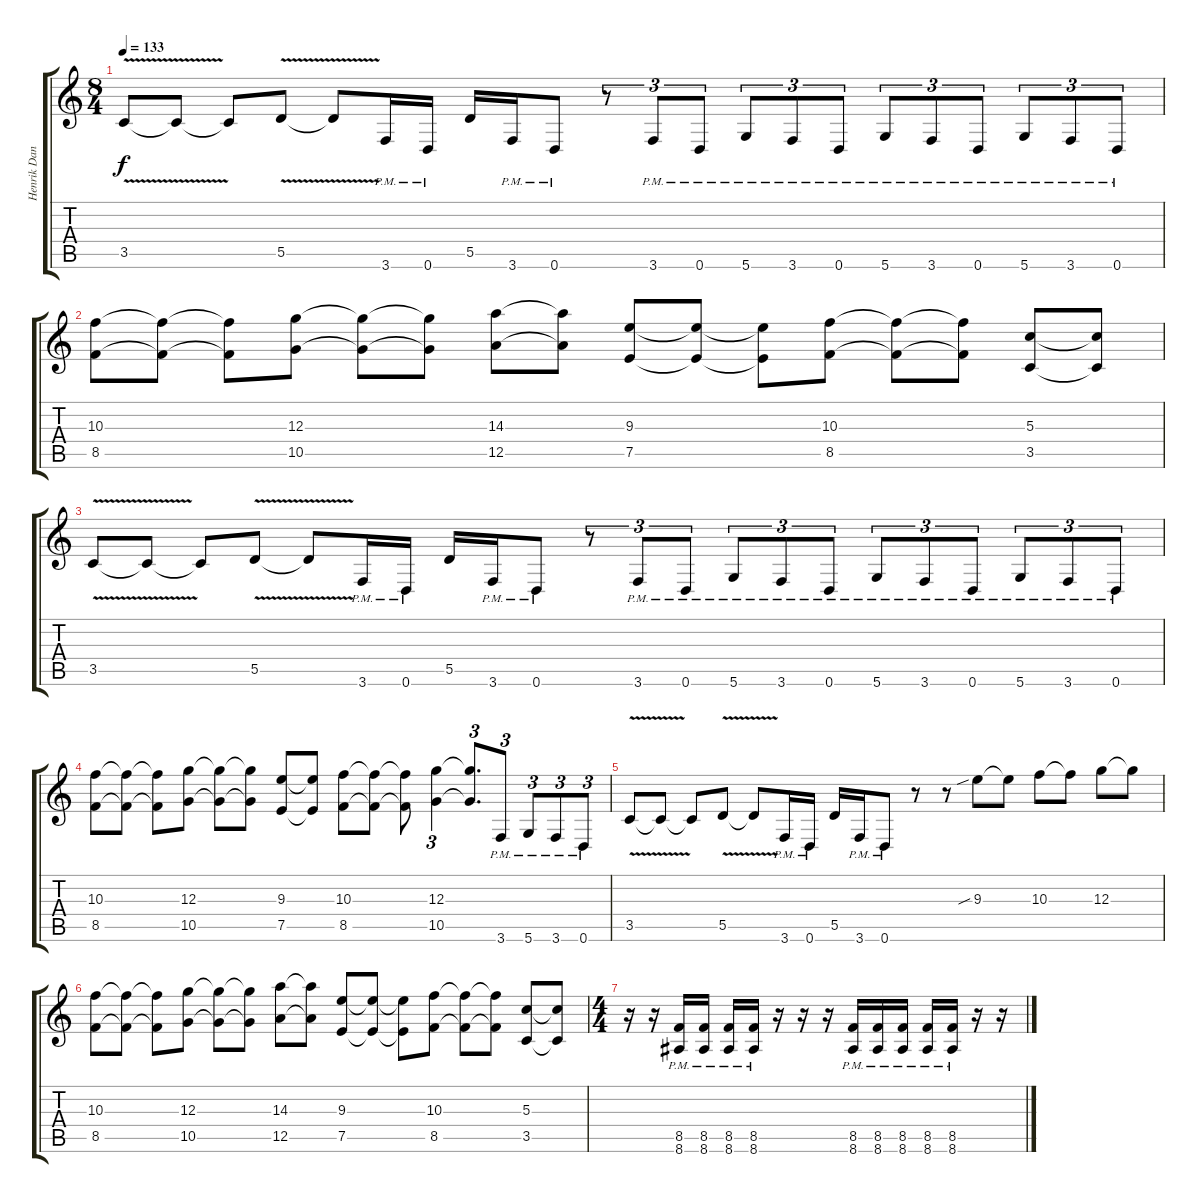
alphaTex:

\track ("Henrik Danhage" "Henrik Dan") {instrument distortionguitar}
\staff {score tabs}
\tuning (E4 B3 G3 D3 A2 D2) {hide}
\ts (8 4)
\tempo 133
\clef g2
\ks c
3.5{v}.8{dy f} 3.5{t}.8 3.5{t}.8 5.5{v}.8 5.5{t}.8 3.6{pm}.16 0.6{pm}.16 5.5.16 3.6{pm}.16 0.6{pm}.8 r.8{tu (3 2)} 3.6{pm}.8{tu (3 2)} 0.6{pm}.8{tu (3 2)} 5.6{pm}.8{tu (3 2)} 3.6{pm}.8{tu (3 2)} 0.6{pm}.8{tu (3 2)} 5.6{pm}.8{tu (3 2)} 3.6{pm}.8{tu (3 2)} 0.6{pm}.8{tu (3 2)} 5.6{pm}.8{tu (3 2)} 3.6{pm}.8{tu (3 2)} 0.6{pm}.8{tu (3 2)} |
(10.3 8.5).8 (10.3{t} 8.5{t}).8 (10.3{t} 8.5{t}).8 (12.3 10.5).8 (12.3{t} 10.5{t}).8 (12.3{t} 10.5{t}).8 (14.3 12.5).8 (14.3{t} 12.5{t}).8 (9.3 7.5).8 (9.3{t} 7.5{t}).8 (9.3{t} 7.5{t}).8 (10.3 8.5).8 (10.3{t} 8.5{t}).8 (10.3{t} 8.5{t}).8 (5.3 3.5).8 (5.3{t} 3.5{t}).8 |
3.5{v}.8 3.5{t}.8 3.5{t}.8 5.5{v}.8 5.5{t}.8 3.6{pm}.16 0.6{pm}.16 5.5.16 3.6{pm}.16 0.6{pm}.8 r.8{tu (3 2)} 3.6{pm}.8{tu (3 2)} 0.6{pm}.8{tu (3 2)} 5.6{pm}.8{tu (3 2)} 3.6{pm}.8{tu (3 2)} 0.6{pm}.8{tu (3 2)} 5.6{pm}.8{tu (3 2)} 3.6{pm}.8{tu (3 2)} 0.6{pm}.8{tu (3 2)} 5.6{pm}.8{tu (3 2)} 3.6{pm}.8{tu (3 2)} 0.6{pm}.8{tu (3 2)} |
(10.3 8.5).8 (10.3{t} 8.5{t}).8 (10.3{t} 8.5{t}).8 (12.3 10.5).8 (12.3{t} 10.5{t}).8 (12.3{t} 10.5{t}).8 (9.3 7.5).8 (9.3{t} 7.5{t}).8 (10.3 8.5).8 (10.3{t} 8.5{t}).8 (10.3{t} 8.5{t}).8 (12.3 10.5).4{tu (3 2)} (12.3{t} 10.5{t}).8{d tu (3 2)} 3.6{pm}.8{tu (3 2)} 5.6{pm}.8{tu (3 2)} 3.6{pm}.8{tu (3 2)} 0.6{pm}.8{tu (3 2)} |
3.5{v}.8 3.5{t}.8 3.5{t}.8 5.5{v}.8 5.5{t}.8 3.6{pm}.16 0.6{pm}.16 5.5.16 3.6{pm}.16 0.6{pm}.8 r.8 r.8 9.3{sib}.8 9.3{t}.8 10.3.8 10.3{t}.8 12.3.8 12.3{t}.8 |
(10.3 8.5).8 (10.3{t} 8.5{t}).8 (10.3{t} 8.5{t}).8 (12.3 10.5).8 (12.3{t} 10.5{t}).8 (12.3{t} 10.5{t}).8 (14.3 12.5).8 (14.3{t} 12.5{t}).8 (9.3 7.5).8 (9.3{t} 7.5{t}).8 (9.3{t} 7.5{t}).8 (10.3 8.5).8 (10.3{t} 8.5{t}).8 (10.3{t} 8.5{t}).8 (5.3 3.5).8 (5.3{t} 3.5{t}).8 |
\ts (4 4)
r.16 r.16 (8.5{pm} 8.6{pm}).16 (8.5{pm} 8.6{pm}).16 (8.5{pm} 8.6{pm}).16 (8.5{pm} 8.6{pm}).16 r.16 r.16 r.16 (8.5{pm} 8.6{pm}).16 (8.5{pm} 8.6{pm}).16 (8.5{pm} 8.6{pm}).16 (8.5{pm} 8.6{pm}).16 (8.5{pm} 8.6{pm}).16 r.16 r.16
